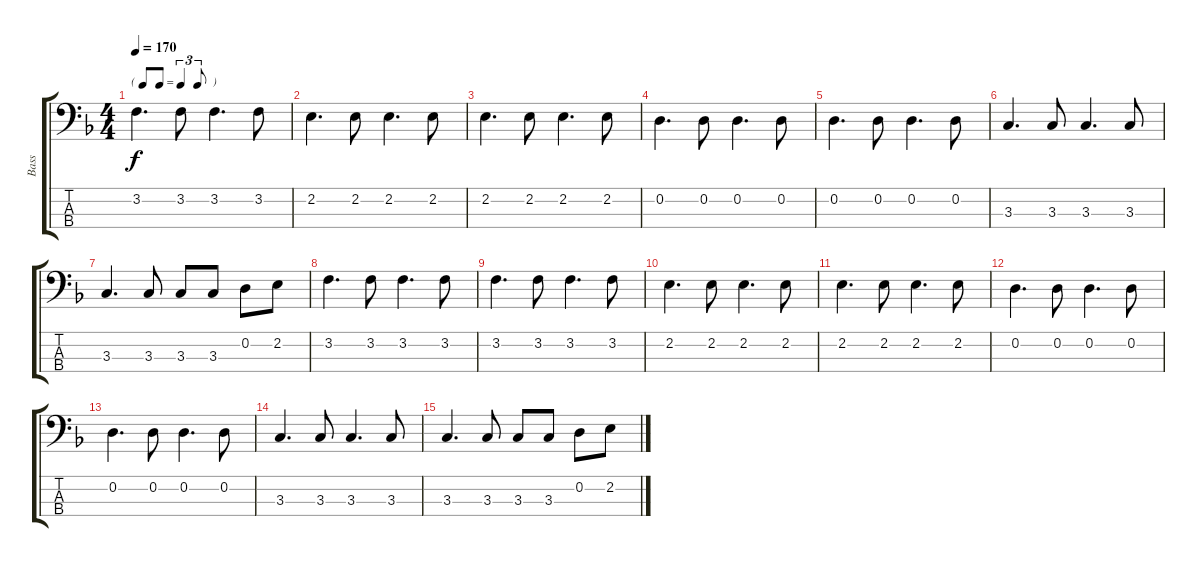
\track ("Bass" "Bass") {instrument electricbassfinger}
\staff {score tabs}
\tuning (G2 D2 A1 E1) {hide}
\ts (4 4)
\tf triplet8th
\tempo 170
\clef f4
\ks f
3.2.4{d dy f} 3.2.8 3.2.4{d} 3.2.8 |
2.2.4{d} 2.2.8 2.2.4{d} 2.2.8 |
2.2.4{d} 2.2.8 2.2.4{d} 2.2.8 |
0.2.4{d} 0.2.8 0.2.4{d} 0.2.8 |
0.2.4{d} 0.2.8 0.2.4{d} 0.2.8 |
3.3.4{d} 3.3.8 3.3.4{d} 3.3.8 |
3.3.4{d} 3.3.8 3.3.8 3.3.8 0.2.8 2.2.8 |
3.2.4{d} 3.2.8 3.2.4{d} 3.2.8 |
3.2.4{d} 3.2.8 3.2.4{d} 3.2.8 |
2.2.4{d} 2.2.8 2.2.4{d} 2.2.8 |
2.2.4{d} 2.2.8 2.2.4{d} 2.2.8 |
0.2.4{d volume 0} 0.2.8 0.2.4{d} 0.2.8 |
0.2.4{d} 0.2.8 0.2.4{d} 0.2.8 |
3.3.4{d} 3.3.8 3.3.4{d} 3.3.8 |
3.3.4{d} 3.3.8 3.3.8 3.3.8 0.2.8 2.2.8
